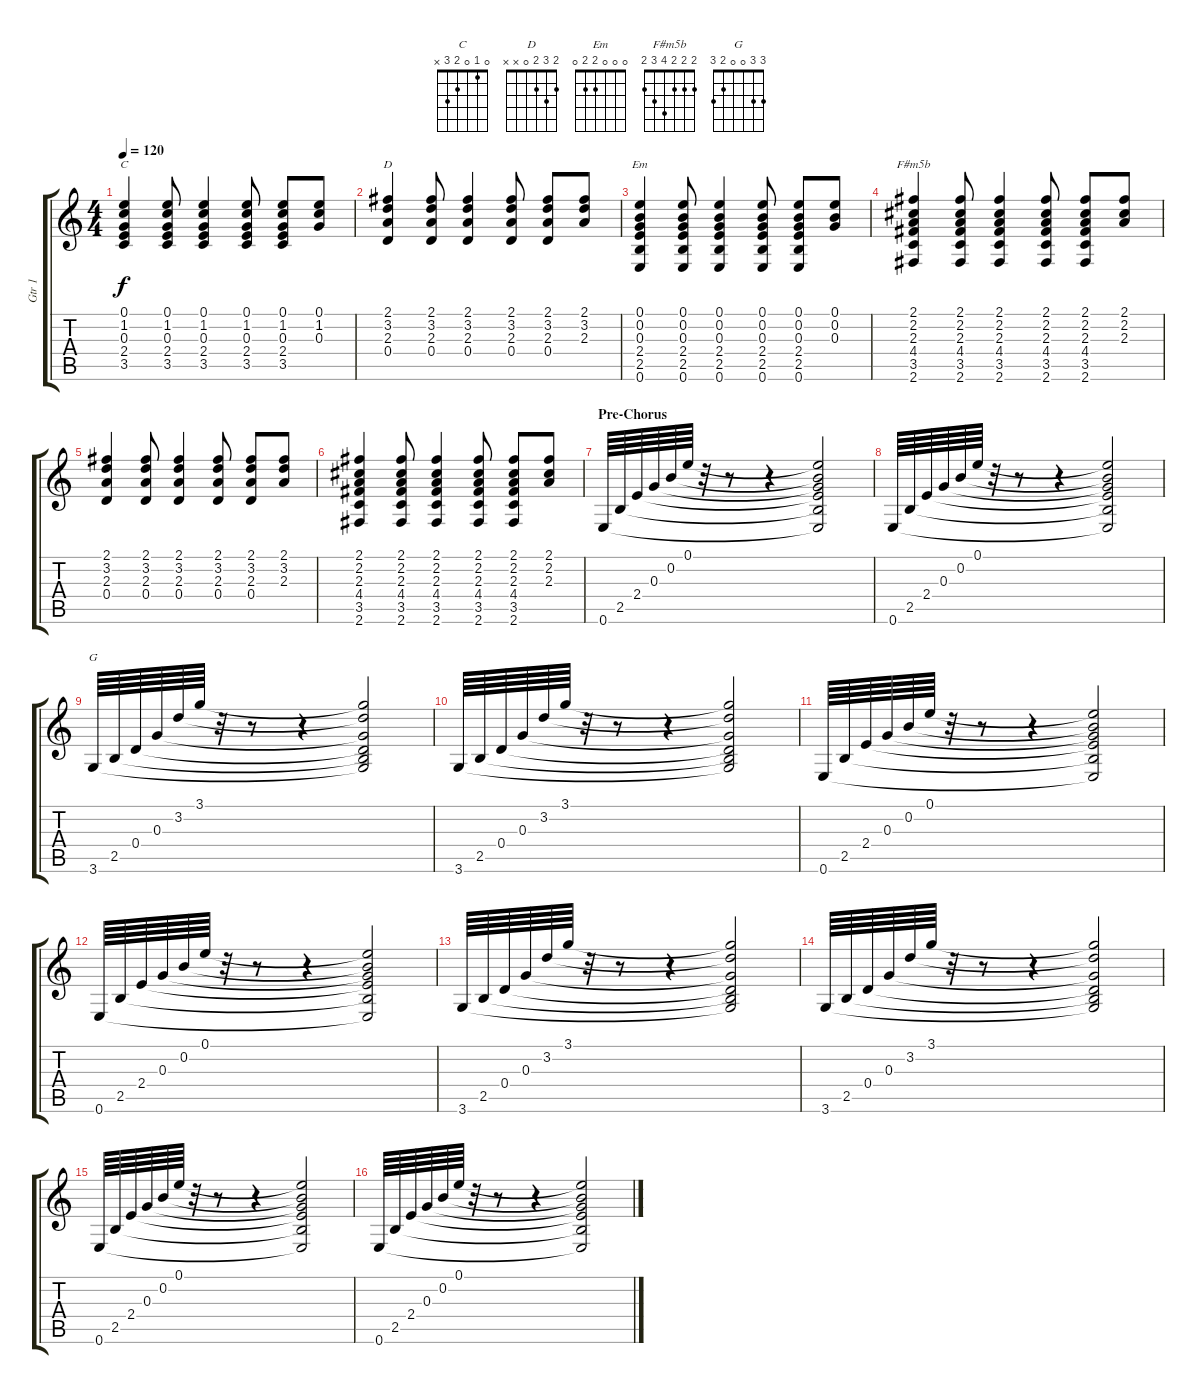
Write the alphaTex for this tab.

\track ("Gtr 1" "Gtr 1") {instrument electricguitarclean}
\staff {score tabs}
\tuning (E4 B3 G3 D3 A2 E2) {hide}
\chord ("C" 0 1 0 2 3 x)
\chord ("D" 2 3 2 0 x x)
\chord ("Em" 0 0 0 2 2 0)
\chord ("F#m5b" 2 2 2 4 3 2)
\chord ("G" 3 3 0 0 2 3)
\ts (4 4)
\tempo 120
\clef g2
\ks c
(0.1 1.2 0.3 2.4 3.5).4{ch "C" dy f} (0.1 1.2 0.3 2.4 3.5).8 (0.1 1.2 0.3 2.4 3.5).4 (0.1 1.2 0.3 2.4 3.5).8 (0.1 1.2 0.3 2.4 3.5).8 (0.1 1.2 0.3).8 |
(2.1 3.2 2.3 0.4).4{ch "D"} (2.1 3.2 2.3 0.4).8 (2.1 3.2 2.3 0.4).4 (2.1 3.2 2.3 0.4).8 (2.1 3.2 2.3 0.4).8 (2.1 3.2 2.3).8 |
(0.1 0.2 0.3 2.4 2.5 0.6).4{ch "Em"} (0.1 0.2 0.3 2.4 2.5 0.6).8 (0.1 0.2 0.3 2.4 2.5 0.6).4 (0.1 0.2 0.3 2.4 2.5 0.6).8 (0.1 0.2 0.3 2.4 2.5 0.6).8 (0.1 0.2 0.3).8 |
(2.1 2.2 2.3 4.4 3.5 2.6).4{ch "F#m5b"} (2.1 2.2 2.3 4.4 3.5 2.6).8 (2.1 2.2 2.3 4.4 3.5 2.6).4 (2.1 2.2 2.3 4.4 3.5 2.6).8 (2.1 2.2 2.3 4.4 3.5 2.6).8 (2.1 2.2 2.3).8 |
(2.1 3.2 2.3 0.4).4 (2.1 3.2 2.3 0.4).8 (2.1 3.2 2.3 0.4).4 (2.1 3.2 2.3 0.4).8 (2.1 3.2 2.3 0.4).8 (2.1 3.2 2.3).8 |
(2.1 2.2 2.3 4.4 3.5 2.6).4 (2.1 2.2 2.3 4.4 3.5 2.6).8 (2.1 2.2 2.3 4.4 3.5 2.6).4 (2.1 2.2 2.3 4.4 3.5 2.6).8 (2.1 2.2 2.3 4.4 3.5 2.6).8 (2.1 2.2 2.3).8 |
\section ("" "Pre-Chorus")
0.6.64 2.5.64 2.4.64 0.3.64 0.2.64 0.1.64 r.32 r.8 r.4 (0.1{t} 0.2{t} 0.3{t} 2.4{t} 2.5{t} 0.6{t}).2 |
0.6.64 2.5.64 2.4.64 0.3.64 0.2.64 0.1.64 r.32 r.8 r.4 (0.1{t} 0.2{t} 0.3{t} 2.4{t} 2.5{t} 0.6{t}).2 |
3.6.64{ch "G"} 2.5.64 0.4.64 0.3.64 3.2.64 3.1.64 r.32 r.8 r.4 (3.1{t} 3.2{t} 0.3{t} 0.4{t} 2.5{t} 3.6{t}).2 |
3.6.64 2.5.64 0.4.64 0.3.64 3.2.64 3.1.64 r.32 r.8 r.4 (3.1{t} 3.2{t} 0.3{t} 0.4{t} 2.5{t} 3.6{t}).2 |
0.6.64 2.5.64 2.4.64 0.3.64 0.2.64 0.1.64 r.32 r.8 r.4 (0.1{t} 0.2{t} 0.3{t} 2.4{t} 2.5{t} 0.6{t}).2 |
0.6.64 2.5.64 2.4.64 0.3.64 0.2.64 0.1.64 r.32 r.8 r.4 (0.1{t} 0.2{t} 0.3{t} 2.4{t} 2.5{t} 0.6{t}).2 |
3.6.64 2.5.64 0.4.64 0.3.64 3.2.64 3.1.64 r.32 r.8 r.4 (3.1{t} 3.2{t} 0.3{t} 0.4{t} 2.5{t} 3.6{t}).2 |
3.6.64 2.5.64 0.4.64 0.3.64 3.2.64 3.1.64 r.32 r.8 r.4 (3.1{t} 3.2{t} 0.3{t} 0.4{t} 2.5{t} 3.6{t}).2 |
0.6.64 2.5.64 2.4.64 0.3.64 0.2.64 0.1.64 r.32 r.8 r.4 (0.1{t} 0.2{t} 0.3{t} 2.4{t} 2.5{t} 0.6{t}).2 |
0.6.64 2.5.64 2.4.64 0.3.64 0.2.64 0.1.64 r.32 r.8 r.4 (0.1{t} 0.2{t} 0.3{t} 2.4{t} 2.5{t} 0.6{t}).2
